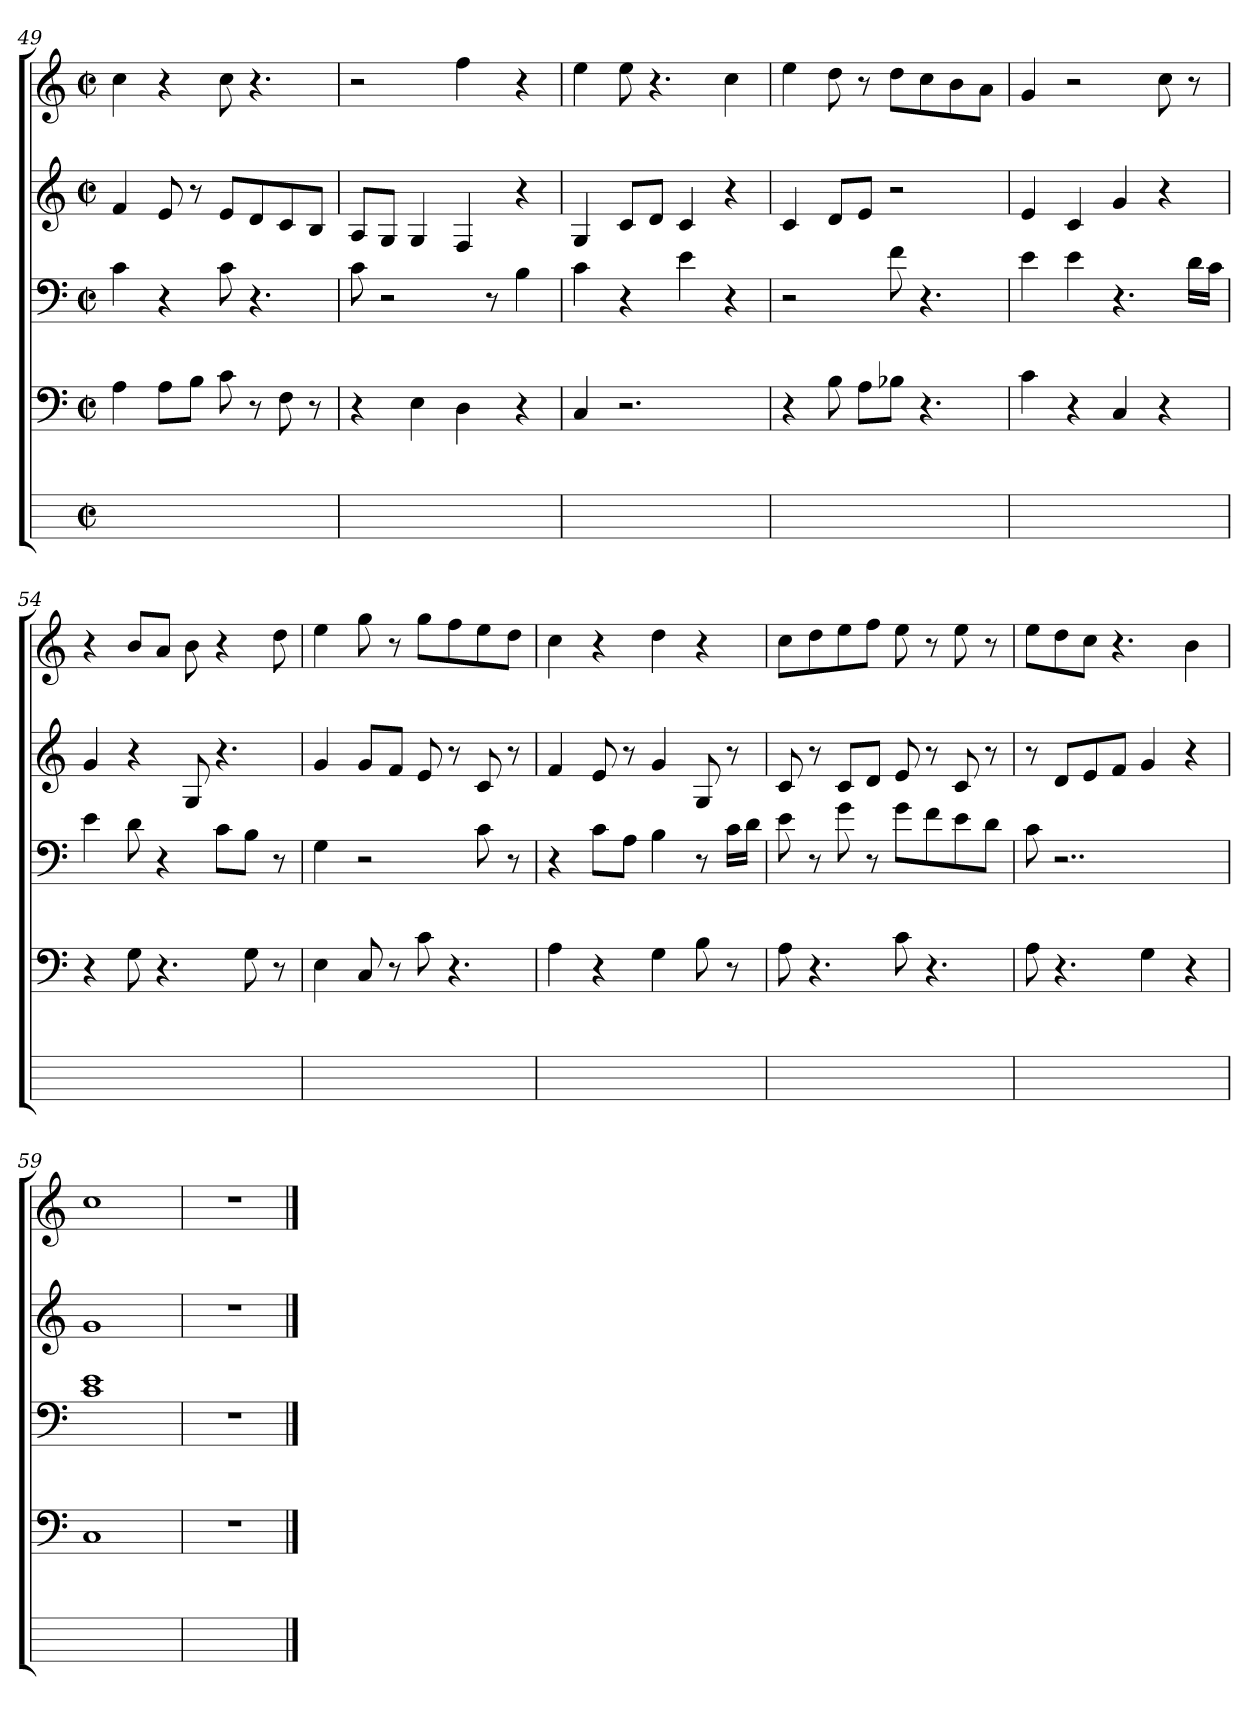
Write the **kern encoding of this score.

**kern	**kern	**kern	**kern	**kern
*part5	*part4	*part3	*part2	*part1
*staff5	*staff4	*staff3	*staff2	*staff1
*	*clefF4	*clefF4	*clefG2	*clefG2
*	*k[]	*k[]	*k[]	*k[]
*	*C:	*C:	*C:	*C:
*M2/2	*M2/2	*M2/2	*M2/2	*M2/2
*met(c|)	*met(c|)	*met(c|)	*met(c|)	*met(c|)
=49	=49	=49	=49	=49
1ryy	4A	4ci	4f	4cc
.	8AjL	4r	8e	4r
.	8BJ	.	8r	.
.	8c	8c	8ejL	8ccj
.	8r	4.r	8d	4.r
.	8F	.	8c	.
.	8r	.	8BJ	.
=50	=50	=50	=50	=50
1ryy	4r	8cj	8AL	2r
.	.	2r	8GJ	.
.	4E	.	4G	.
.	4D	.	4Fi	4ff
.	.	8r	.	.
.	4r	4Bj	4r	4r
=51	=51	=51	=51	=51
1ryy	4C	4c	4G	4ee
.	2.r	4r	8cL	8ee
.	.	.	8dZJ	4.r
.	.	4ei	4cj	.
.	.	4r	4r	4cci
=52	=52	=52	=52	=52
1ryy	4r	2r	4c	4ee
.	8B	.	8dL	8dd
.	8AL	.	8eiJ	8r
.	8B-XVJ	8f	2r	8ddjL
.	4.r	4.r	.	8cc
.	.	.	.	8b
.	.	.	.	8aJ
=53	=53	=53	=53	=53
1ryy	4c	4e	4e	4g
.	4r	4e	4c	2r
.	4C	4.r	4g	.
.	4r	.	4r	8cc
.	.	16djLL	.	8r
.	.	16cZJJ	.	.
=54	=54	=54	=54	=54
1ryy	4r	4e	4gj	4r
.	8Gj	8d	4r	8bL
.	4.r	4r	.	8aJ
.	.	.	8G	8b
.	.	8cL	4.r	4r
.	8G	8BJ	.	.
.	8r	8r	.	8dd
=55	=55	=55	=55	=55
1ryy	4E	4G	4g	4ee
.	8C	2r	8gjL	8gg
.	8r	.	8fJ	8r
.	8c	.	8e	8ggjL
.	4.r	.	8r	8ff
.	.	8c	8c	8ee
.	.	8r	8r	8ddJ
=56	=56	=56	=56	=56
1ryy	4A	4r	4f	4cc
.	4r	8cjL	8e	4r
.	.	8AJ	8r	.
.	4G	4B	4g	4dd
.	8B	8r	8G	4r
.	8r	16cjLL	8r	.
.	.	16dZJJ	.	.
=57	=57	=57	=57	=57
1ryy	8A	8e	8c	8ccL
.	4.r	8r	8r	8dd
.	.	8g	8cjL	8ee
.	.	8r	8dJ	8ffJ
.	8c	8gjL	8e	8ee
.	4.r	8f	8r	8r
.	.	8e	8c	8ee
.	.	8dJ	8r	8r
=58	=58	=58	=58	=58
1ryy	8A	8c	8r	8eejL
.	4.r	2..r	8dL	8dd
.	.	.	8e	8ccJ
.	.	.	8fJ	4.r
.	4G	.	4g	.
.	4r	.	4r	4b
=59	=59	=59	=59	=59
1ryy	1C	1c 1ei	1gj	1cc
=60	=60	=60	=60	=60
1ryy	1r	1r	1r	1r
==	==	==	==	==
*-	*-	*-	*-	*-
